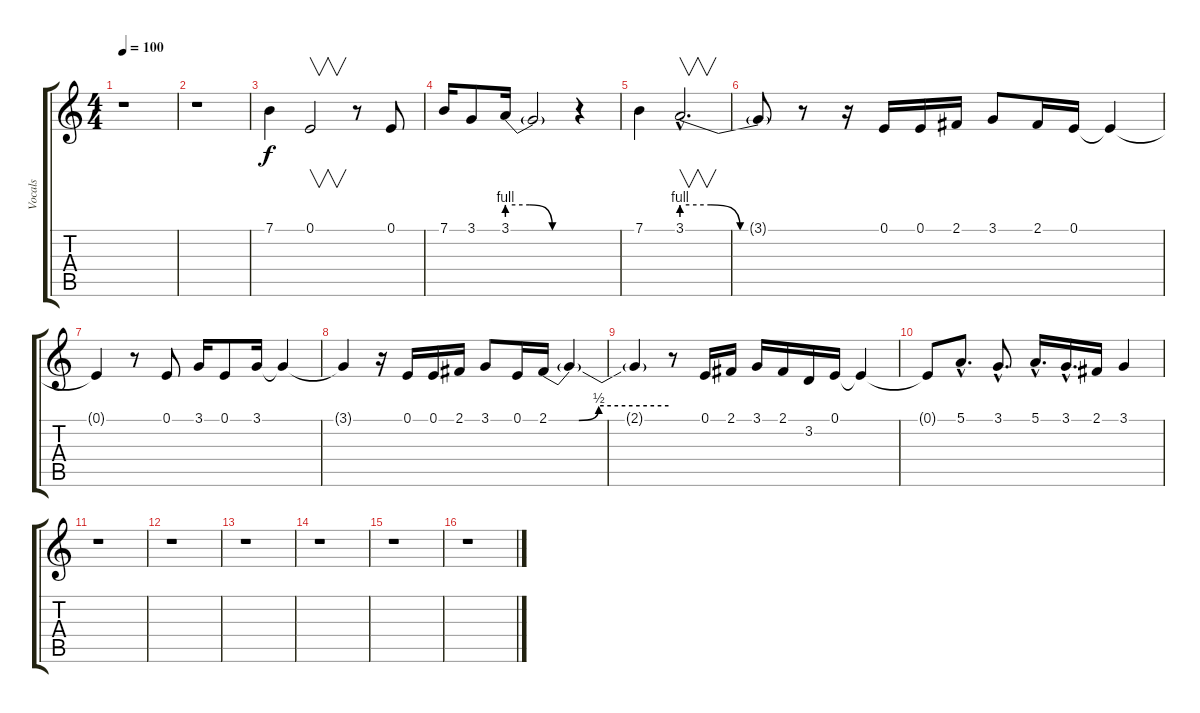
\track ("Vocals" "Vocals") {instrument violin}
\staff {score tabs}
\tuning (E4 B3 G3 D3 A2 E2) {hide}
\ts (4 4)
\tempo 100
\clef g2
\ks c
r.1{dy f} |
r.1 |
7.1.4 0.1.2{v} r.8 0.1.8 |
7.1.16 3.1.8 3.1{be (custom 0 4 20 4 40 0 60 0)}.16 3.1{t}.2 r.4 |
7.1.4 3.1{be (custom 0 4 15 4 30 0 60 0) hac}.2{v d} |
3.1{t}.8 r.8 r.16 0.1.16 0.1.16 2.1.16 3.1.8 2.1.16 0.1.16 0.1{t}.4 |
0.1{t}.4 r.8 0.1.8 3.1.16 0.1.8 3.1.16 3.1{t}.4 |
3.1{t}.4 r.16 0.1.16 0.1.16 2.1.16 3.1.8 0.1.16 2.1{be (custom 0 0 15 0 25 2 60 2)}.16 2.1{t}.4 |
2.1{t}.4 r.8 0.1.16 2.1.16 3.1.16 2.1.16 3.2.16 0.1.16 0.1{t}.4 |
0.1{t}.8 5.1{hac}.8{d} 3.1{hac}.8{d} 5.1{hac}.16{d} 3.1{hac}.16{d} 2.1.16 3.1.4 |
r.1 |
r.1 |
r.1 |
r.1 |
r.1 |
r.1
